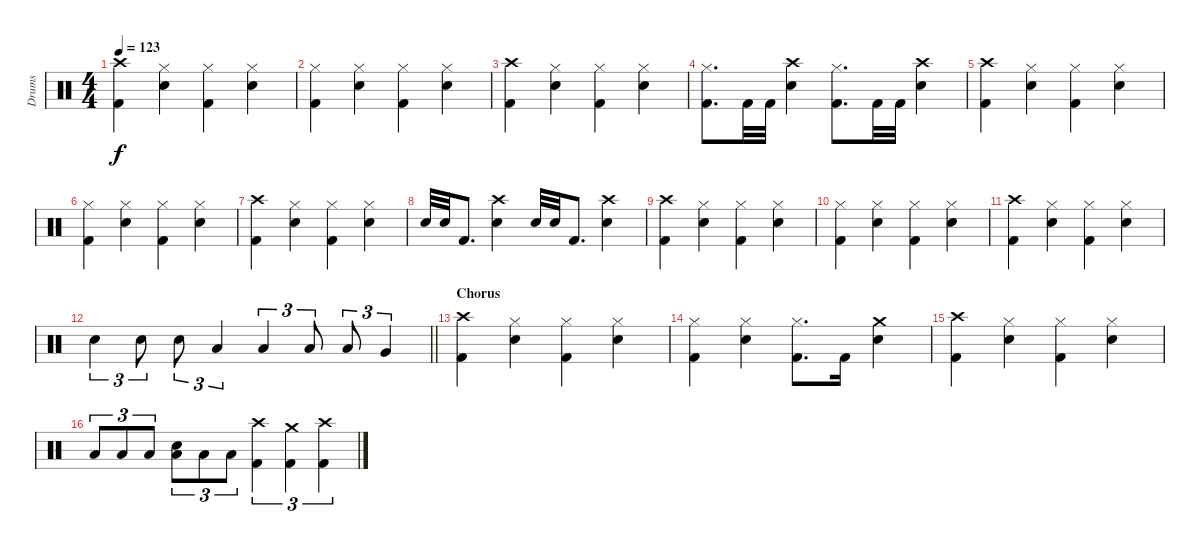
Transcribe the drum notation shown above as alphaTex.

\track ("Drums" "Drums") {instrument percussion}
\staff {score}
\articulation defaults
\ts (4 4)
\tempo 123
\clef neutral
\ks c
("Crash high (hit)" "Kick (hit) 2").4{dy f} ("Hi-Hat (closed)" "Snare (hit) 2").4 ("Hi-Hat (closed)" "Kick (hit) 2").4 ("Hi-Hat (closed)" "Snare (hit) 2").4 |
("Hi-Hat (closed)" "Kick (hit) 2").4 ("Hi-Hat (closed)" "Snare (hit) 2").4 ("Hi-Hat (closed)" "Kick (hit) 2").4 ("Hi-Hat (closed)" "Snare (hit) 2").4 |
("Crash high (hit)" "Kick (hit) 2").4 ("Hi-Hat (closed)" "Snare (hit) 2").4 ("Hi-Hat (closed)" "Kick (hit) 2").4 ("Hi-Hat (closed)" "Snare (hit) 2").4 |
("Hi-Hat (closed)" "Kick (hit) 2").8{d} "Kick (hit) 2".32 "Kick (hit) 2".32 ("Crash high (hit)" "Snare (hit) 2").4 ("Hi-Hat (closed)" "Kick (hit) 2").8{d} "Kick (hit) 2".32 "Kick (hit) 2".32 ("Crash high (hit)" "Snare (hit) 2").4 |
("Crash high (hit)" "Kick (hit) 2").4 ("Hi-Hat (closed)" "Snare (hit) 2").4 ("Hi-Hat (closed)" "Kick (hit) 2").4 ("Hi-Hat (closed)" "Snare (hit) 2").4 |
("Hi-Hat (closed)" "Kick (hit) 2").4 ("Hi-Hat (closed)" "Snare (hit) 2").4 ("Hi-Hat (closed)" "Kick (hit) 2").4 ("Hi-Hat (closed)" "Snare (hit) 2").4 |
("Crash high (hit)" "Kick (hit) 2").4 ("Hi-Hat (closed)" "Snare (hit) 2").4 ("Hi-Hat (closed)" "Kick (hit) 2").4 ("Hi-Hat (closed)" "Snare (hit) 2").4 |
"Snare (hit) 2".32 "Snare (hit) 2".32 "Kick (hit) 2".8{d} ("Crash high (hit)" "Snare (hit) 2").4 "Snare (hit) 2".32 "Snare (hit) 2".32 "Kick (hit) 2".8{d} ("Crash high (hit)" "Snare (hit) 2").4 |
("Crash high (hit)" "Kick (hit) 2").4 ("Hi-Hat (closed)" "Snare (hit) 2").4 ("Hi-Hat (closed)" "Kick (hit) 2").4 ("Hi-Hat (closed)" "Snare (hit) 2").4 |
("Hi-Hat (closed)" "Kick (hit) 2").4 ("Hi-Hat (closed)" "Snare (hit) 2").4 ("Hi-Hat (closed)" "Kick (hit) 2").4 ("Hi-Hat (closed)" "Snare (hit) 2").4 |
("Crash high (hit)" "Kick (hit) 2").4 ("Hi-Hat (closed)" "Snare (hit) 2").4 ("Hi-Hat (closed)" "Kick (hit) 2").4 ("Hi-Hat (closed)" "Snare (hit) 2").4 |
\barLineRight lightlight "Snare (hit) 2".4{tu (3 2)} "Snare (hit) 2".8{tu (3 2)} "Snare (hit) 2".8{tu (3 2)} "Low Tom (hit)".4{tu (3 2)} "Low Tom (hit)".4{tu (3 2)} "Low Tom (hit)".8{tu (3 2)} "Low Tom (hit)".8{tu (3 2)} "Very Low Tom (hit)".4{tu (3 2)}
|
\section ("" "Chorus")
("Crash high (hit)" "Kick (hit) 2").4 ("Hi-Hat (closed)" "Snare (hit) 2").4 ("Hi-Hat (closed)" "Kick (hit) 2").4 ("Hi-Hat (closed)" "Snare (hit) 2").4 |
("Hi-Hat (closed)" "Kick (hit) 2").4 ("Hi-Hat (closed)" "Snare (hit) 2").4 ("Hi-Hat (closed)" "Kick (hit) 2").8{d} "Kick (hit) 2".16 ("Crash medium (hit)" "Snare (hit) 2").4 |
("Crash high (hit)" "Kick (hit) 2").4 ("Hi-Hat (closed)" "Snare (hit) 2").4 ("Hi-Hat (closed)" "Kick (hit) 2").4 ("Hi-Hat (closed)" "Snare (hit) 2").4 |
"Low Tom (hit)".8{tu (3 2)} "Low Tom (hit)".8{tu (3 2)} "Low Tom (hit)".8{tu (3 2)} ("Low Tom (hit)" "Snare (hit) 2").8{tu (3 2)} "Low Tom (hit)".8{tu (3 2)} "Low Tom (hit)".8{tu (3 2)} ("Crash high (hit)" "Kick (hit) 2").4{tu (3 2)} ("Crash medium (hit)" "Kick (hit) 2").4{tu (3 2)} ("Crash high (hit)" "Kick (hit) 2").4{tu (3 2)}
